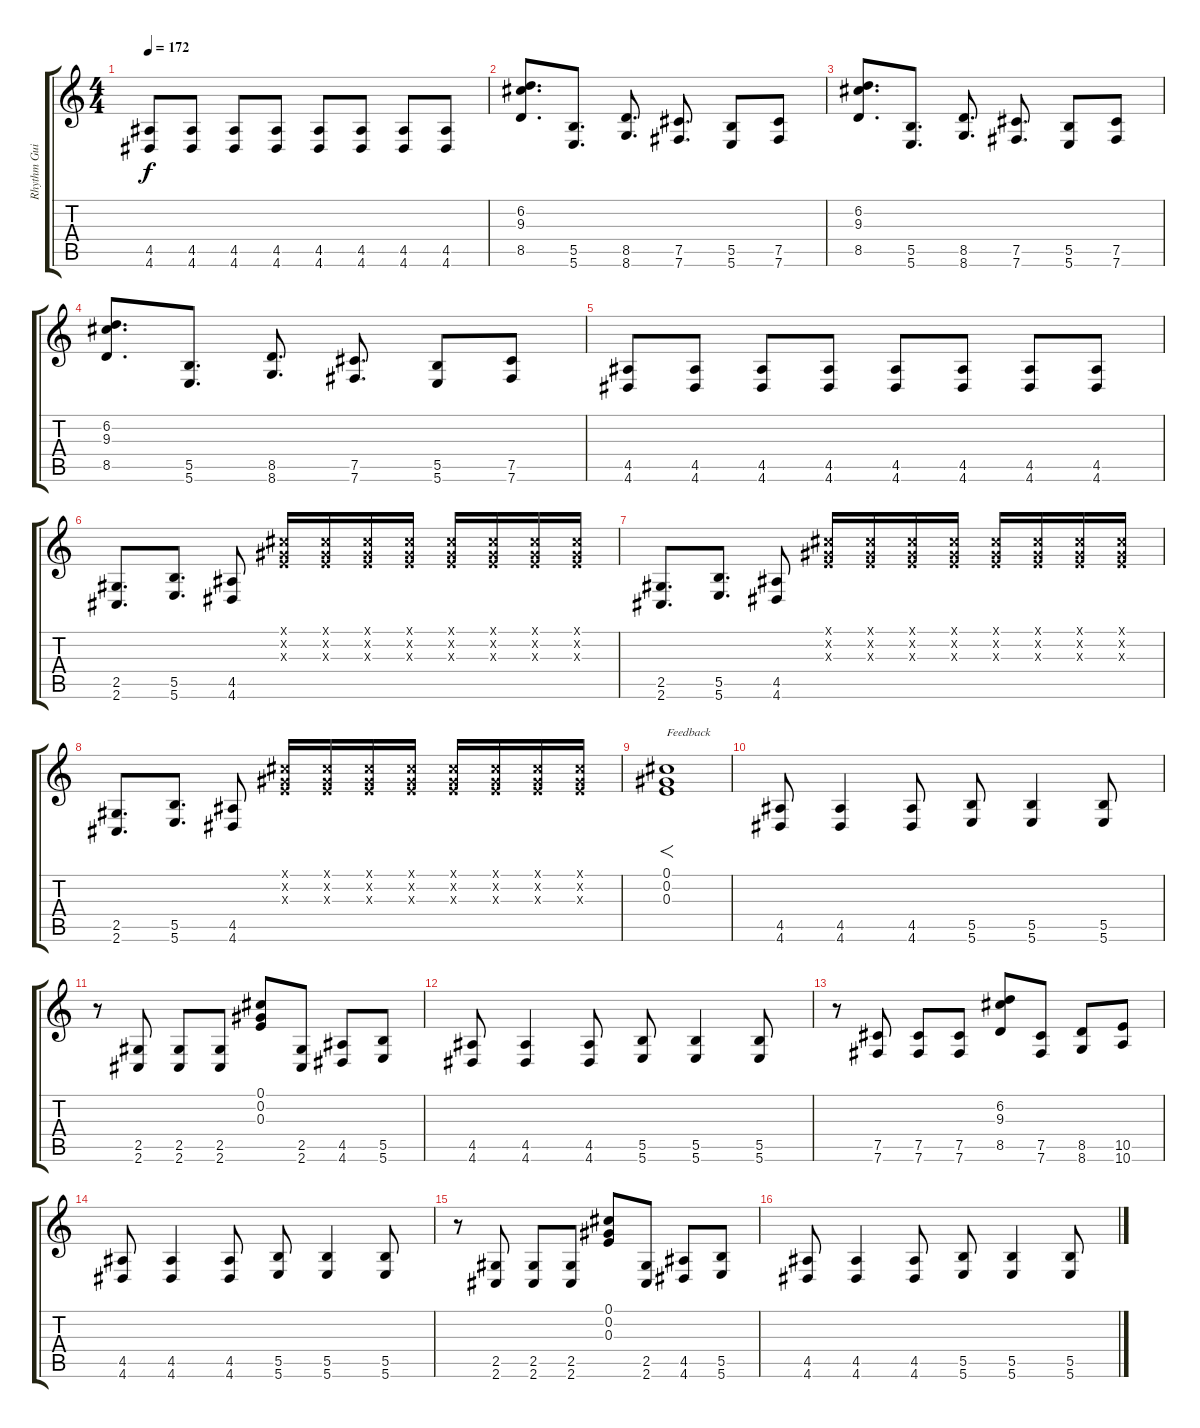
\track ("Rhythm Guitar 1" "Rhythm Gui") {instrument distortionguitar}
\staff {score tabs}
\tuning (Db4 Ab3 E3 B2 Gb2 B1) {hide}
\ts (4 4)
\tempo 172
\clef g2
\ks c
(4.5 4.6).8{dy f} (4.5 4.6).8 (4.5 4.6).8 (4.5 4.6).8 (4.5 4.6).8 (4.5 4.6).8 (4.5 4.6).8 (4.5 4.6).8 |
(6.2 9.3 8.5).8{d} (5.5 5.6).8{d} (8.5 8.6).8{d} (7.5 7.6).8{d} (5.5 5.6).8 (7.5 7.6).8 |
(6.2 9.3 8.5).8{d} (5.5 5.6).8{d} (8.5 8.6).8{d} (7.5 7.6).8{d} (5.5 5.6).8 (7.5 7.6).8 |
(6.2 9.3 8.5).8{d} (5.5 5.6).8{d} (8.5 8.6).8{d} (7.5 7.6).8{d} (5.5 5.6).8 (7.5 7.6).8 |
(4.5 4.6).8 (4.5 4.6).8 (4.5 4.6).8 (4.5 4.6).8 (4.5 4.6).8 (4.5 4.6).8 (4.5 4.6).8 (4.5 4.6).8 |
(2.5 2.6).8{d} (5.5 5.6).8{d} (4.5 4.6).8 (0.1{x} 0.2{x} 0.3{x}).16 (0.1{x} 0.2{x} 0.3{x}).16 (0.1{x} 0.2{x} 0.3{x}).16 (0.1{x} 0.2{x} 0.3{x}).16 (0.1{x} 0.2{x} 0.3{x}).16 (0.1{x} 0.2{x} 0.3{x}).16 (0.1{x} 0.2{x} 0.3{x}).16 (0.1{x} 0.2{x} 0.3{x}).16 |
(2.5 2.6).8{d} (5.5 5.6).8{d} (4.5 4.6).8 (0.1{x} 0.2{x} 0.3{x}).16 (0.1{x} 0.2{x} 0.3{x}).16 (0.1{x} 0.2{x} 0.3{x}).16 (0.1{x} 0.2{x} 0.3{x}).16 (0.1{x} 0.2{x} 0.3{x}).16 (0.1{x} 0.2{x} 0.3{x}).16 (0.1{x} 0.2{x} 0.3{x}).16 (0.1{x} 0.2{x} 0.3{x}).16 |
(2.5 2.6).8{d} (5.5 5.6).8{d} (4.5 4.6).8 (0.1{x} 0.2{x} 0.3{x}).16 (0.1{x} 0.2{x} 0.3{x}).16 (0.1{x} 0.2{x} 0.3{x}).16 (0.1{x} 0.2{x} 0.3{x}).16 (0.1{x} 0.2{x} 0.3{x}).16 (0.1{x} 0.2{x} 0.3{x}).16 (0.1{x} 0.2{x} 0.3{x}).16 (0.1{x} 0.2{x} 0.3{x}).16 |
(0.1 0.2 0.3).1{f txt "Feedback"} |
(4.5 4.6).8 (4.5 4.6).4 (4.5 4.6).8 (5.5 5.6).8 (5.5 5.6).4 (5.5 5.6).8 |
r.8 (2.5 2.6).8 (2.5 2.6).8 (2.5 2.6).8 (0.1 0.2 0.3).8 (2.5 2.6).8 (4.5 4.6).8 (5.5 5.6).8 |
(4.5 4.6).8 (4.5 4.6).4 (4.5 4.6).8 (5.5 5.6).8 (5.5 5.6).4 (5.5 5.6).8 |
r.8 (7.5 7.6).8 (7.5 7.6).8 (7.5 7.6).8 (6.2 9.3 8.5).8 (7.5 7.6).8 (8.5 8.6).8 (10.5 10.6).8 |
(4.5 4.6).8 (4.5 4.6).4 (4.5 4.6).8 (5.5 5.6).8 (5.5 5.6).4 (5.5 5.6).8 |
r.8 (2.5 2.6).8 (2.5 2.6).8 (2.5 2.6).8 (0.1 0.2 0.3).8 (2.5 2.6).8 (4.5 4.6).8 (5.5 5.6).8 |
(4.5 4.6).8 (4.5 4.6).4 (4.5 4.6).8 (5.5 5.6).8 (5.5 5.6).4 (5.5 5.6).8
